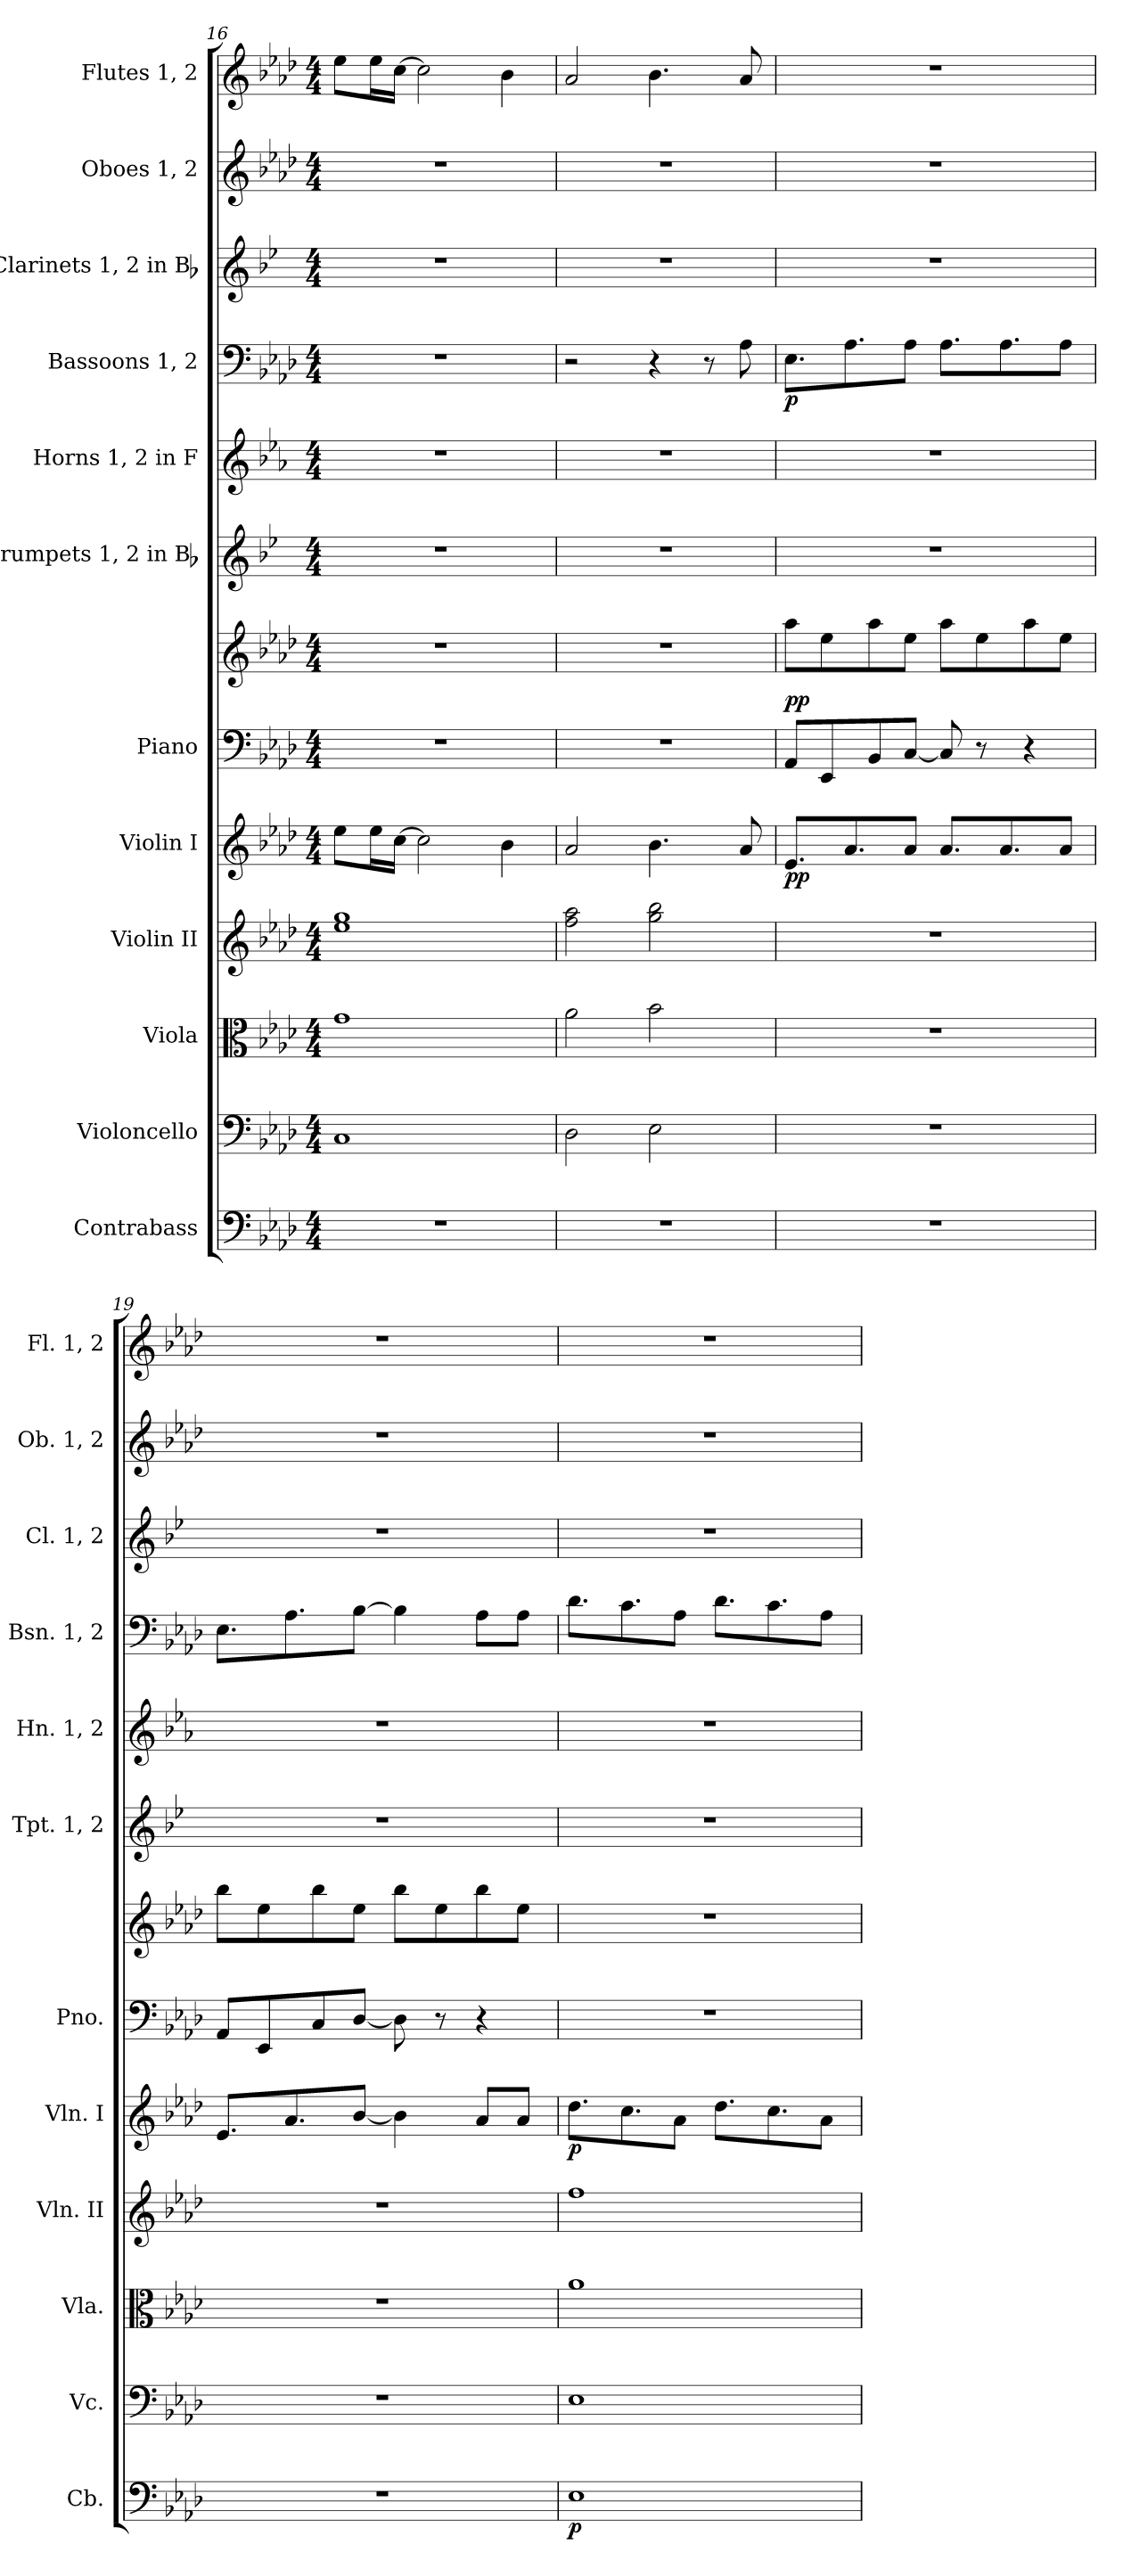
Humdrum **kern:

**kern	**dynam	**kern	**kern	**kern	**kern	**dynam	**kern	**kern	**dynam	**kern	**kern	**kern	**dynam	**kern	**kern	**kern
*part12	*part12	*part11	*part10	*part9	*part8	*part8	*part7	*part7	*part7	*part6	*part5	*part4	*part4	*part3	*part2	*part1
*staff13	*staff13	*staff12	*staff11	*staff10	*staff9	*staff9	*staff8	*staff7	*staff7/8	*staff6	*staff5	*staff4	*staff4	*staff3	*staff2	*staff1
*I"Contrabass	*	*I"Violoncello	*I"Viola	*I"Violin II	*I"Violin I	*	*I"Piano	*	*	*I"Trumpets 1, 2 in Bb	*I"Horns 1, 2 in F	*I"Bassoons 1, 2	*	*I"Clarinets 1, 2 in Bb	*I"Oboes 1, 2	*I"Flutes 1, 2
*I'Cb.	*	*I'Vc.	*I'Vla.	*I'Vln. II	*I'Vln. I	*	*I'Pno.	*	*	*I'Tpt. 1, 2	*I'Hn. 1, 2	*I'Bsn. 1, 2	*	*I'Cl. 1, 2	*I'Ob. 1, 2	*I'Fl. 1, 2
!!LO:PB:g=z
*clefF4	*	*clefF4	*clefC3	*clefG2	*clefG2	*	*clefF4	*clefG2	*	*clefG2	*clefG2	*clefF4	*	*clefG2	*clefG2	*clefG2
*ITrd7c12	*	*	*	*	*	*	*	*	*	*ITrd1c2	*ITrd4c7	*	*	*ITrd1c2	*	*
*k[b-e-a-d-]	*	*k[b-e-a-d-]	*k[b-e-a-d-]	*k[b-e-a-d-]	*k[b-e-a-d-]	*	*k[b-e-a-d-]	*k[b-e-a-d-]	*	*k[b-e-a-d-]	*k[b-e-a-d-]	*k[b-e-a-d-]	*	*k[b-e-a-d-]	*k[b-e-a-d-]	*k[b-e-a-d-]
*A-:	*	*A-:	*A-:	*A-:	*A-:	*	*A-:	*A-:	*	*A-:	*A-:	*A-:	*	*A-:	*A-:	*A-:
*M4/4	*	*M4/4	*M4/4	*M4/4	*M4/4	*	*M4/4	*M4/4	*	*M4/4	*M4/4	*M4/4	*	*M4/4	*M4/4	*M4/4
=16	=16	=16	=16	=16	=16	=16	=16	=16	=16	=16	=16	=16	=16	=16	=16	=16
1r	.	1Ci	1gi	1ee-i 1ggi	8ee-i\L	.	1r	1r	.	1r	1r	1r	.	1r	1r	8ee-i\L
.	.	.	.	.	16ee-i\L	.	.	.	.	.	.	.	.	.	.	16ee-i\L
.	.	.	.	.	[>16cci\JJ	.	.	.	.	.	.	.	.	.	.	[>16cci\JJ
.	.	.	.	.	2cci\]	.	.	.	.	.	.	.	.	.	.	2cci\]
.	.	.	.	.	4b-i\	.	.	.	.	.	.	.	.	.	.	4b-i\
=17	=17	=17	=17	=17	=17	=17	=17	=17	=17	=17	=17	=17	=17	=17	=17	=17
1r	.	2D-i\	2a-i\	2ffi\ 2aa-i	2a-i/	.	1r	1r	.	1r	1r	2r	.	1r	1r	2a-i/
.	.	2E-i\	2b-i\	2ggi\ 2bb-i	4.b-i\	.	.	.	.	.	.	4r	.	.	.	4.b-i\
.	.	.	.	.	.	.	.	.	.	.	.	8r	.	.	.	.
.	.	.	.	.	8a-i/	.	.	.	.	.	.	8A-i\	.	.	.	8a-i/
=18	=18	=18	=18	=18	=18	=18	=18	=18	=18	=18	=18	=18	=18	=18	=18	=18
1r	.	1r	1r	1r	8.e-i/L	pp	8AA-i/L	8aa-i\L	pp	1r	1r	8.E-i\L	p	1r	1r	1r
.	.	.	.	.	.	.	8EE-i/	8ee-i\	.	.	.	.	.	.	.	.
.	.	.	.	.	8.a-i/	.	.	.	.	.	.	8.A-i\	.	.	.	.
.	.	.	.	.	.	.	8BB-i/	8aa-i\	.	.	.	.	.	.	.	.
.	.	.	.	.	8a-i/J	.	[<8Ci/J	8ee-i\J	.	.	.	8A-i\J	.	.	.	.
.	.	.	.	.	8.a-i/L	.	8Ci/]	8aa-i\L	.	.	.	8.A-i\L	.	.	.	.
.	.	.	.	.	.	.	8r	8ee-i\	.	.	.	.	.	.	.	.
.	.	.	.	.	8.a-i/	.	.	.	.	.	.	8.A-i\	.	.	.	.
.	.	.	.	.	.	.	4r	8aa-i\	.	.	.	.	.	.	.	.
.	.	.	.	.	8a-i/J	.	.	8ee-i\J	.	.	.	8A-i\J	.	.	.	.
=19	=19	=19	=19	=19	=19	=19	=19	=19	=19	=19	=19	=19	=19	=19	=19	=19
1r	.	1r	1r	1r	8.e-i/L	.	8AA-i/L	8bb-i\L	.	1r	1r	8.E-i\L	.	1r	1r	1r
.	.	.	.	.	.	.	8EE-i/	8ee-i\	.	.	.	.	.	.	.	.
.	.	.	.	.	8.a-i/	.	.	.	.	.	.	8.A-i\	.	.	.	.
.	.	.	.	.	.	.	8Ci/	8bb-i\	.	.	.	.	.	.	.	.
.	.	.	.	.	[<8b-i/J	.	[<8D-i/J	8ee-i\J	.	.	.	[>8B-i\J	.	.	.	.
.	.	.	.	.	4b-i\]	.	8D-i\]	8bb-i\L	.	.	.	4B-i\]	.	.	.	.
.	.	.	.	.	.	.	8r	8ee-i\	.	.	.	.	.	.	.	.
.	.	.	.	.	8a-i/L	.	4r	8bb-i\	.	.	.	8A-i\L	.	.	.	.
.	.	.	.	.	8a-i/J	.	.	8ee-i\J	.	.	.	8A-i\J	.	.	.	.
=20	=20	=20	=20	=20	=20	=20	=20	=20	=20	=20	=20	=20	=20	=20	=20	=20
1EE-i	p	1E-i	1a-i	1ffi	8.dd-i\L	p	1r	1r	.	1r	1r	8.d-i\L	.	1r	1r	1r
.	.	.	.	.	8.cci\	.	.	.	.	.	.	8.ci\	.	.	.	.
.	.	.	.	.	8a-i\J	.	.	.	.	.	.	8A-i\J	.	.	.	.
.	.	.	.	.	8.dd-i\L	.	.	.	.	.	.	8.d-i\L	.	.	.	.
.	.	.	.	.	8.cci\	.	.	.	.	.	.	8.ci\	.	.	.	.
.	.	.	.	.	8a-i\J	.	.	.	.	.	.	8A-i\J	.	.	.	.
=	=	=	=	=	=	=	=	=	=	=	=	=	=	=	=	=
*-	*-	*-	*-	*-	*-	*-	*-	*-	*-	*-	*-	*-	*-	*-	*-	*-
